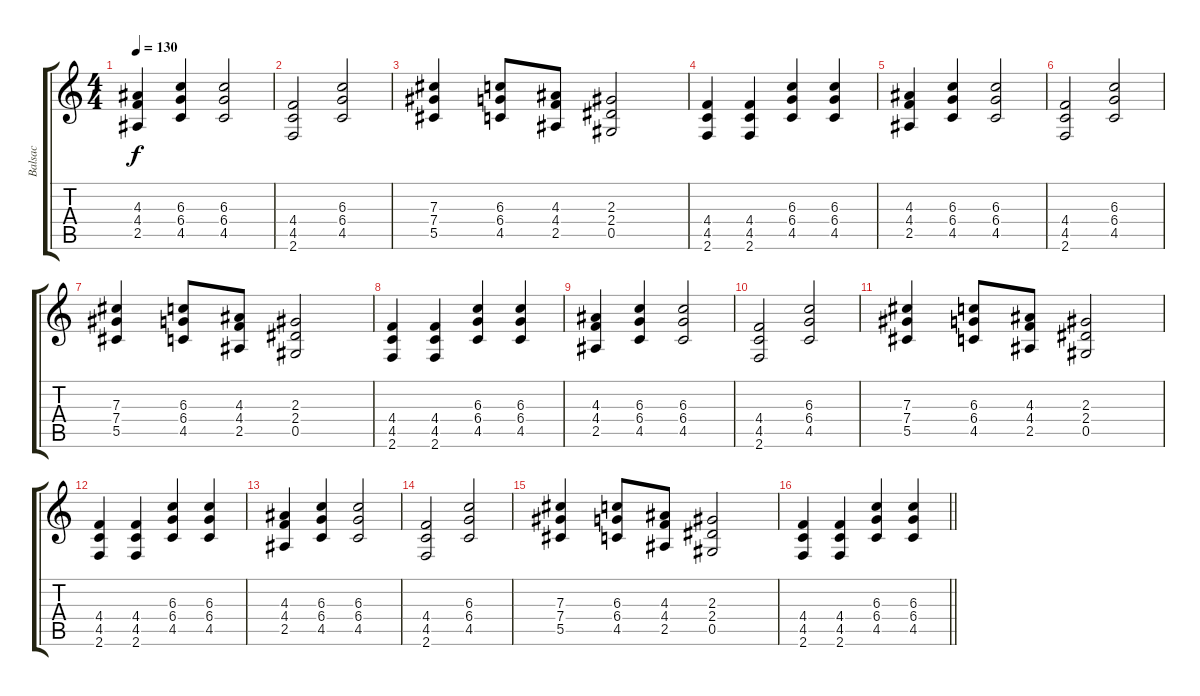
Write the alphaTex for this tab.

\track ("Balsac" "Balsac") {instrument overdrivenguitar}
\staff {score tabs}
\tuning (Eb4 Bb3 Gb3 Db3 Ab2 Eb2) {hide}
\ts (4 4)
\tempo 130
\clef g2
\ks c
(4.3 4.4 2.5).4{dy f} (6.3 6.4 4.5).4 (6.3 6.4 4.5).2 |
(4.4 4.5 2.6).2 (6.3 6.4 4.5).2 |
(7.3 7.4 5.5).4 (6.3 6.4 4.5).8 (4.3 4.4 2.5).8 (2.3 2.4 0.5).2 |
(4.4 4.5 2.6).4 (4.4 4.5 2.6).4 (6.3 6.4 4.5).4 (6.3 6.4 4.5).4 |
(4.3 4.4 2.5).4 (6.3 6.4 4.5).4 (6.3 6.4 4.5).2 |
(4.4 4.5 2.6).2 (6.3 6.4 4.5).2 |
(7.3 7.4 5.5).4 (6.3 6.4 4.5).8 (4.3 4.4 2.5).8 (2.3 2.4 0.5).2 |
(4.4 4.5 2.6).4 (4.4 4.5 2.6).4 (6.3 6.4 4.5).4 (6.3 6.4 4.5).4 |
(4.3 4.4 2.5).4 (6.3 6.4 4.5).4 (6.3 6.4 4.5).2 |
(4.4 4.5 2.6).2 (6.3 6.4 4.5).2 |
(7.3 7.4 5.5).4 (6.3 6.4 4.5).8 (4.3 4.4 2.5).8 (2.3 2.4 0.5).2 |
(4.4 4.5 2.6).4 (4.4 4.5 2.6).4 (6.3 6.4 4.5).4 (6.3 6.4 4.5).4 |
(4.3 4.4 2.5).4 (6.3 6.4 4.5).4 (6.3 6.4 4.5).2 |
(4.4 4.5 2.6).2 (6.3 6.4 4.5).2 |
(7.3 7.4 5.5).4 (6.3 6.4 4.5).8 (4.3 4.4 2.5).8 (2.3 2.4 0.5).2 |
\barLineRight lightlight
(4.4 4.5 2.6).4 (4.4 4.5 2.6).4 (6.3 6.4 4.5).4 (6.3 6.4 4.5).4
